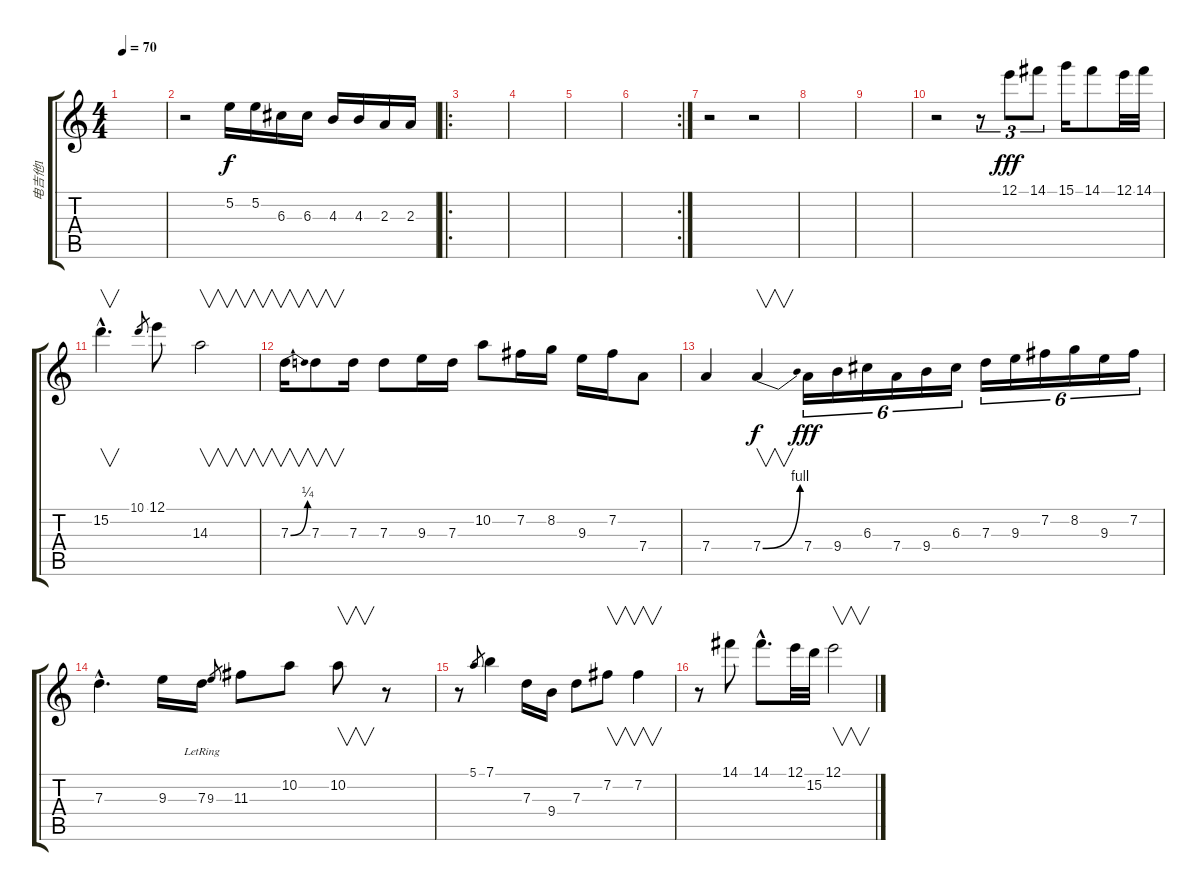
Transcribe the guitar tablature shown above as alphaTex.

\track ("电吉他1" "电吉他1") {instrument distortionguitar}
\staff {score tabs}
\tuning (E4 B3 G3 D3 A2 E2) {hide}
\ts (4 4)
\tempo 70
\clef g2
\ks c
|
r.2 5.2.16 5.2.16 6.3.16 6.3.16 4.3.16 4.3.16 2.3.16 2.3.16 |
\ro
|
|
|
\rc 2
|
r.2 r.2 |
|
|
r.2 r.8{tu (3 2)} 12.1.8{tu (3 2) dy fff} 14.1.8{tu (3 2)} 15.1.16 14.1.8 12.1.32 14.1.32 |
15.2{hac}.4{v d} 10.1.8{gr} 12.1.8 14.3.2{v} |
7.3{be (bend 0 0 60 1)}.16{v} 7.3{be (hold 0 0 60 0)}.8{v} 7.3.16 7.3.8 9.3.16 7.3.16 10.2.8 7.2.16 8.2.16 9.3.16 7.2.16 7.4.8 |
7.4.4 7.4{be (bend 0 0 60 4)}.4{v dy f} 7.4.16{tu (6 4) dy fff} 9.4.16{tu (6 4)} 6.3.16{tu (6 4)} 7.4.16{tu (6 4)} 9.4.16{tu (6 4)} 6.3.16{tu (6 4)} 7.3.16{tu (6 4)} 9.3.16{tu (6 4)} 7.2.16{tu (6 4)} 8.2.16{tu (6 4)} 9.3.16{tu (6 4)} 7.2.16{tu (6 4)} |
7.3{hac}.4{d} 9.3.16 7.3{lr}.16 9.3.8{gr} 11.3.8 10.2.8 10.2.8{v} r.8 |
r.8 5.1.8{gr} 7.1.4 7.3.16 9.4.16 7.3.8 7.2.8{v} 7.2.4{v} |
r.8 14.1.8 14.1{hac}.8{d} 12.1.32 15.2.32 12.1.2{v}
